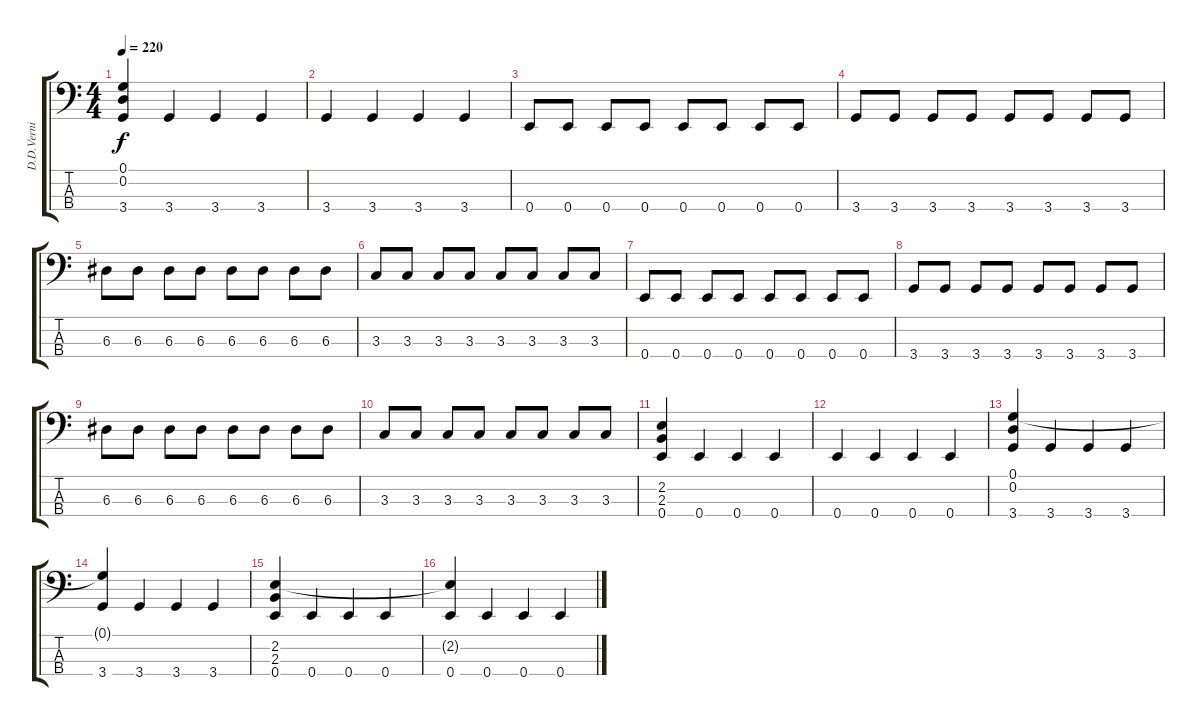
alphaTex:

\track ("D.D.Verni - Bass" "D.D.Verni ") {instrument slapbass1}
\staff {score tabs}
\tuning (G2 D2 A1 E1) {hide}
\ts (4 4)
\tempo 220
\clef f4
\ks c
(0.1 0.2 3.4).4{dy f} 3.4.4 3.4.4 3.4.4 |
3.4.4 3.4.4 3.4.4 3.4.4 |
0.4.8 0.4.8 0.4.8 0.4.8 0.4.8 0.4.8 0.4.8 0.4.8 |
3.4.8 3.4.8 3.4.8 3.4.8 3.4.8 3.4.8 3.4.8 3.4.8 |
6.3.8 6.3.8 6.3.8 6.3.8 6.3.8 6.3.8 6.3.8 6.3.8 |
3.3.8 3.3.8 3.3.8 3.3.8 3.3.8 3.3.8 3.3.8 3.3.8 |
0.4.8 0.4.8 0.4.8 0.4.8 0.4.8 0.4.8 0.4.8 0.4.8 |
3.4.8 3.4.8 3.4.8 3.4.8 3.4.8 3.4.8 3.4.8 3.4.8 |
6.3.8 6.3.8 6.3.8 6.3.8 6.3.8 6.3.8 6.3.8 6.3.8 |
3.3.8 3.3.8 3.3.8 3.3.8 3.3.8 3.3.8 3.3.8 3.3.8 |
(2.2 2.3 0.4).4 0.4.4 0.4.4 0.4.4 |
0.4.4 0.4.4 0.4.4 0.4.4 |
(0.1 0.2 3.4).4 3.4.4 3.4.4 3.4.4 |
(0.1{t} 3.4).4 3.4.4 3.4.4 3.4.4 |
(2.2 2.3 0.4).4 0.4.4 0.4.4 0.4.4 |
(2.2{t} 0.4).4 0.4.4 0.4.4 0.4.4
